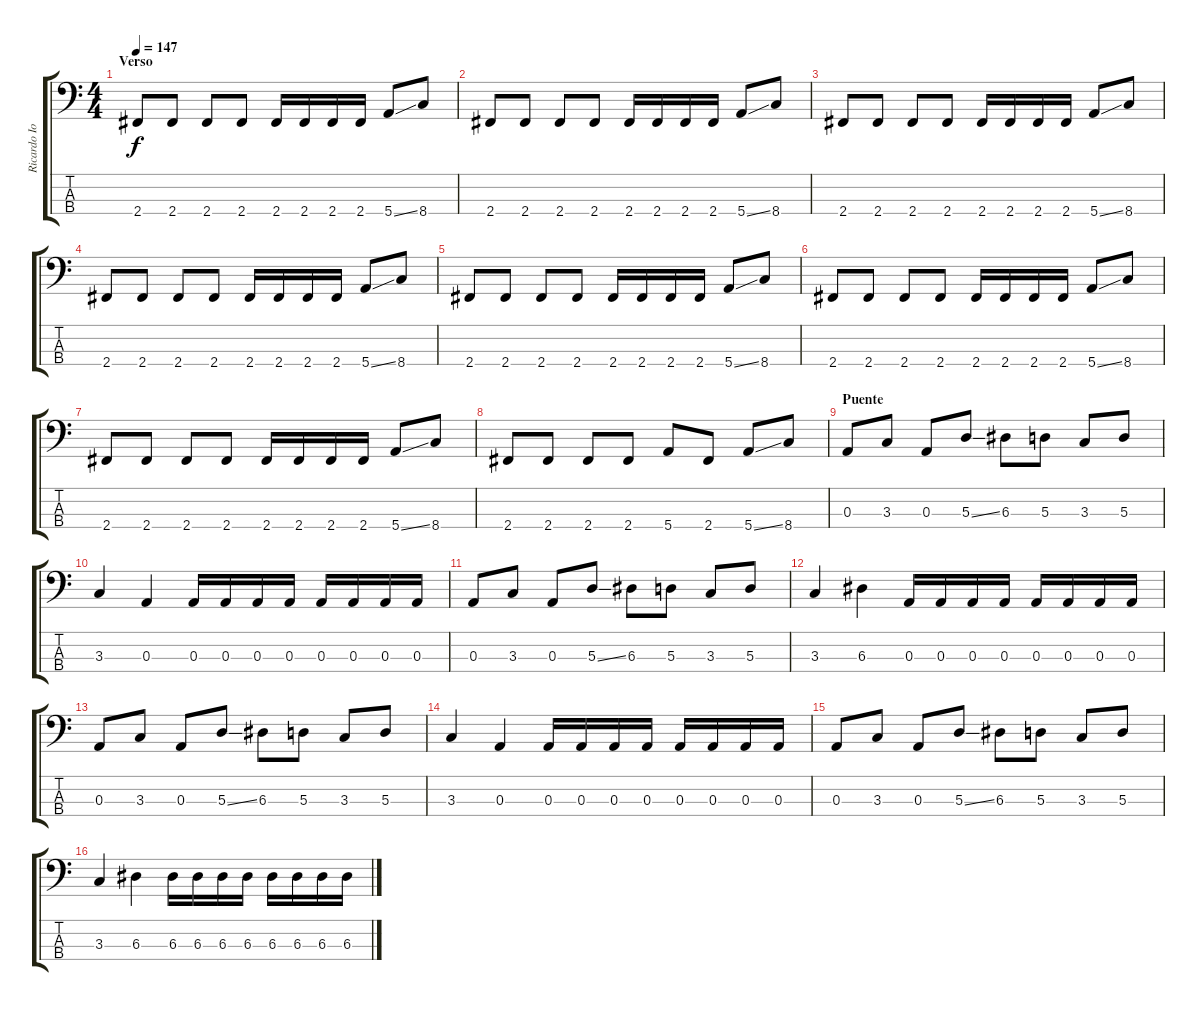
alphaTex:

\track ("Ricardo Iorio (bajo)" "Ricardo Io") {instrument electricbassfinger}
\staff {score tabs}
\tuning (G2 D2 A1 E1) {hide}
\ts (4 4)
\section ("" "Verso")
\tempo 147
\clef f4
\ks c
2.4.8{dy f} 2.4.8 2.4.8 2.4.8 2.4.16 2.4.16 2.4.16 2.4.16 5.4{ss}.8 8.4.8 |
2.4.8 2.4.8 2.4.8 2.4.8 2.4.16 2.4.16 2.4.16 2.4.16 5.4{ss}.8 8.4.8 |
2.4.8 2.4.8 2.4.8 2.4.8 2.4.16 2.4.16 2.4.16 2.4.16 5.4{ss}.8 8.4.8 |
2.4.8 2.4.8 2.4.8 2.4.8 2.4.16 2.4.16 2.4.16 2.4.16 5.4{ss}.8 8.4.8 |
2.4.8 2.4.8 2.4.8 2.4.8 2.4.16 2.4.16 2.4.16 2.4.16 5.4{ss}.8 8.4.8 |
2.4.8 2.4.8 2.4.8 2.4.8 2.4.16 2.4.16 2.4.16 2.4.16 5.4{ss}.8 8.4.8 |
2.4.8 2.4.8 2.4.8 2.4.8 2.4.16 2.4.16 2.4.16 2.4.16 5.4{ss}.8 8.4.8 |
2.4.8 2.4.8 2.4.8 2.4.8 5.4.8 2.4.8 5.4{ss}.8 8.4.8 |
\section ("" "Puente")
0.3.8 3.3.8 0.3.8 5.3{ss}.8 6.3.8 5.3.8 3.3.8 5.3.8 |
3.3.4 0.3.4 0.3.16 0.3.16 0.3.16 0.3.16 0.3.16 0.3.16 0.3.16 0.3.16 |
0.3.8 3.3.8 0.3.8 5.3{ss}.8 6.3.8 5.3.8 3.3.8 5.3.8 |
3.3.4 6.3.4 0.3.16 0.3.16 0.3.16 0.3.16 0.3.16 0.3.16 0.3.16 0.3.16 |
0.3.8 3.3.8 0.3.8 5.3{ss}.8 6.3.8 5.3.8 3.3.8 5.3.8 |
3.3.4 0.3.4 0.3.16 0.3.16 0.3.16 0.3.16 0.3.16 0.3.16 0.3.16 0.3.16 |
0.3.8 3.3.8 0.3.8 5.3{ss}.8 6.3.8 5.3.8 3.3.8 5.3.8 |
3.3.4 6.3.4 6.3.16 6.3.16 6.3.16 6.3.16 6.3.16 6.3.16 6.3.16 6.3.16
